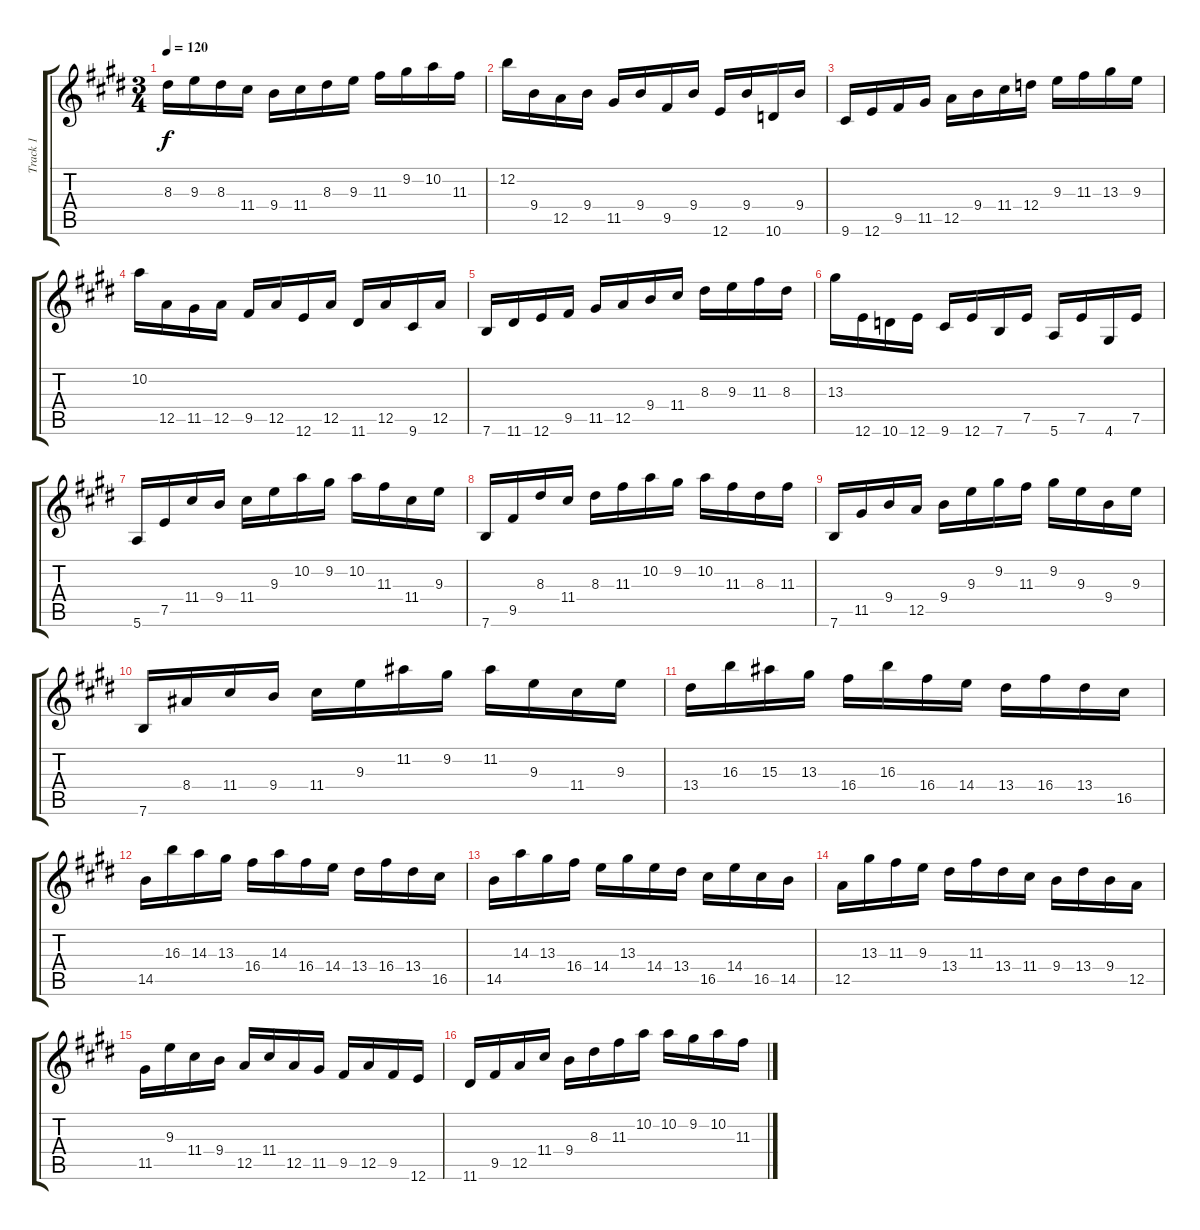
\track ("Track 1" "Track 1") {instrument acousticguitarsteel}
\staff {score tabs}
\tuning (E4 B3 G3 D3 A2 E2) {hide}
\ts (3 4)
\tempo 120
\clef g2
\ks e
8.3.16{dy f} 9.3.16 8.3.16 11.4.16 9.4.16 11.4.16 8.3.16 9.3.16 11.3.16 9.2.16 10.2.16 11.3.16 |
12.2.16 9.4.16 12.5.16 9.4.16 11.5.16 9.4.16 9.5.16 9.4.16 12.6.16 9.4.16 10.6.16 9.4.16 |
9.6.16 12.6.16 9.5.16 11.5.16 12.5.16 9.4.16 11.4.16 12.4.16 9.3.16 11.3.16 13.3.16 9.3.16 |
10.2.16 12.5.16 11.5.16 12.5.16 9.5.16 12.5.16 12.6.16 12.5.16 11.6.16 12.5.16 9.6.16 12.5.16 |
7.6.16 11.6.16 12.6.16 9.5.16 11.5.16 12.5.16 9.4.16 11.4.16 8.3.16 9.3.16 11.3.16 8.3.16 |
13.3.16 12.6.16 10.6.16 12.6.16 9.6.16 12.6.16 7.6.16 7.5.16 5.6.16 7.5.16 4.6.16 7.5.16 |
5.6.16 7.5.16 11.4.16 9.4.16 11.4.16 9.3.16 10.2.16 9.2.16 10.2.16 11.3.16 11.4.16 9.3.16 |
7.6.16 9.5.16 8.3.16 11.4.16 8.3.16 11.3.16 10.2.16 9.2.16 10.2.16 11.3.16 8.3.16 11.3.16 |
7.6.16 11.5.16 9.4.16 12.5.16 9.4.16 9.3.16 9.2.16 11.3.16 9.2.16 9.3.16 9.4.16 9.3.16 |
7.6.16 8.4.16 11.4.16 9.4.16 11.4.16 9.3.16 11.2.16 9.2.16 11.2.16 9.3.16 11.4.16 9.3.16 |
13.4.16 16.3.16 15.3.16 13.3.16 16.4.16 16.3.16 16.4.16 14.4.16 13.4.16 16.4.16 13.4.16 16.5.16 |
14.5.16 16.3.16 14.3.16 13.3.16 16.4.16 14.3.16 16.4.16 14.4.16 13.4.16 16.4.16 13.4.16 16.5.16 |
14.5.16 14.3.16 13.3.16 16.4.16 14.4.16 13.3.16 14.4.16 13.4.16 16.5.16 14.4.16 16.5.16 14.5.16 |
12.5.16 13.3.16 11.3.16 9.3.16 13.4.16 11.3.16 13.4.16 11.4.16 9.4.16 13.4.16 9.4.16 12.5.16 |
11.5.16 9.3.16 11.4.16 9.4.16 12.5.16 11.4.16 12.5.16 11.5.16 9.5.16 12.5.16 9.5.16 12.6.16 |
11.6.16 9.5.16 12.5.16 11.4.16 9.4.16 8.3.16 11.3.16 10.2.16 10.2.16 9.2.16 10.2.16 11.3.16
